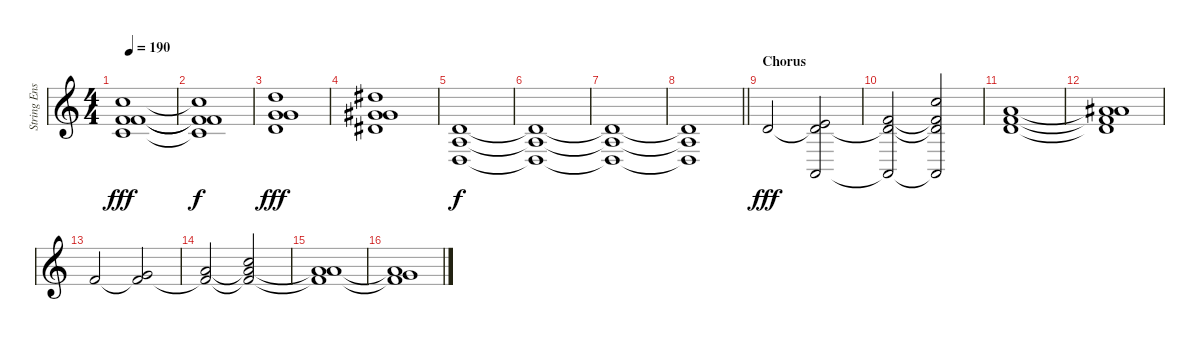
\track ("String Ensemble" "String Ens") {instrument stringensemble1}
\staff {score}
\tuning (E4 B3 G3 D3 A2 D2) {hide}
\ts (4 4)
\tempo 190
\clef g2
\ks c
(1.1 13.2 10.3 10.4).1{dy fff} |
(1.1{t} 13.2{t} 10.3{t} 10.4{t}).1{dy f} |
(3.1 15.2 12.3 12.4).1{dy fff} |
(4.1 16.2 13.3 13.4).1 |
(3.2 2.3 0.4).1{dy f} |
(3.2{t} 2.3{t} 0.4{t}).1 |
(3.2{t} 2.3{t} 0.4{t}).1 |
\barLineRight lightlight
(3.2{t} 2.3{t} 0.4{t}).1 |
\section ("" "Chorus")
7.3.2{dy fff} (5.2 7.3{t} 0.5).2 |
(6.2 7.3{t} 0.5{t}).2 (8.1 6.2{t} 7.3{t} 0.5{t}).2 |
(10.2 10.3 12.4).1 |
(6.1 10.2{t} 10.3{t} 12.4{t}).1 |
10.3.2 (8.2 10.3{t}).2 |
(10.2 10.3{t}).2 (8.1 10.2{t} 10.3{t}).2 |
(5.1 10.2{t} 10.3{t}).1 |
(3.1 10.2{t} 10.3{t}).1
